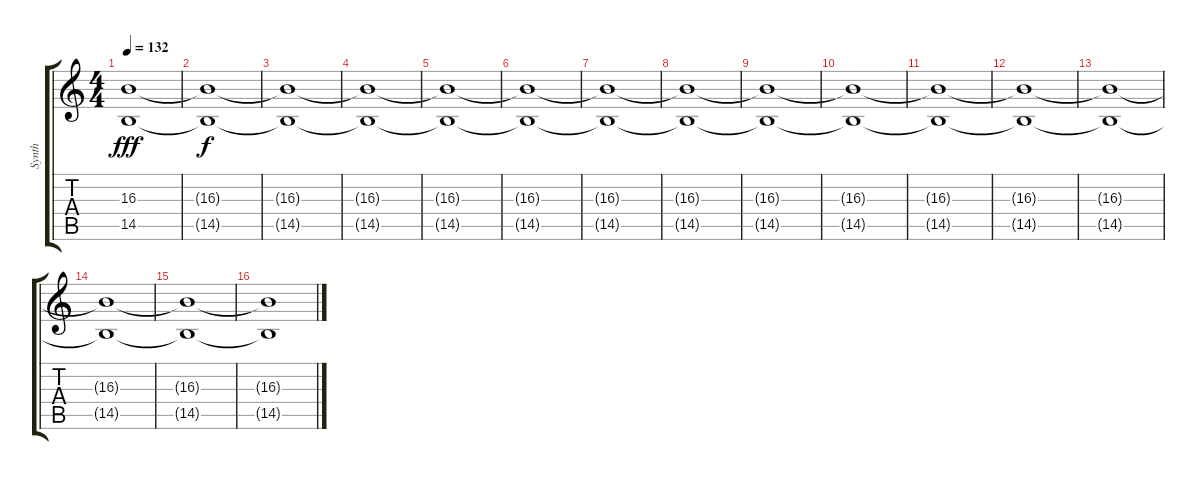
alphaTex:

\track ("Synth" "Synth") {instrument stringensemble1}
\staff {score tabs}
\tuning (E4 B3 G3 D3 A2 E2) {hide}
\ts (4 4)
\tempo 132
\clef g2
\ks c
(16.3 14.5).1{dy fff instrument stringensemble1} |
(16.3{t} 14.5{t}).1{dy f} |
(16.3{t} 14.5{t}).1 |
(16.3{t} 14.5{t}).1 |
(16.3{t} 14.5{t}).1 |
(16.3{t} 14.5{t}).1 |
(16.3{t} 14.5{t}).1 |
(16.3{t} 14.5{t}).1 |
(16.3{t} 14.5{t}).1 |
(16.3{t} 14.5{t}).1 |
(16.3{t} 14.5{t}).1 |
(16.3{t} 14.5{t}).1 |
(16.3{t} 14.5{t}).1 |
(16.3{t} 14.5{t}).1 |
(16.3{t} 14.5{t}).1 |
(16.3{t} 14.5{t}).1
